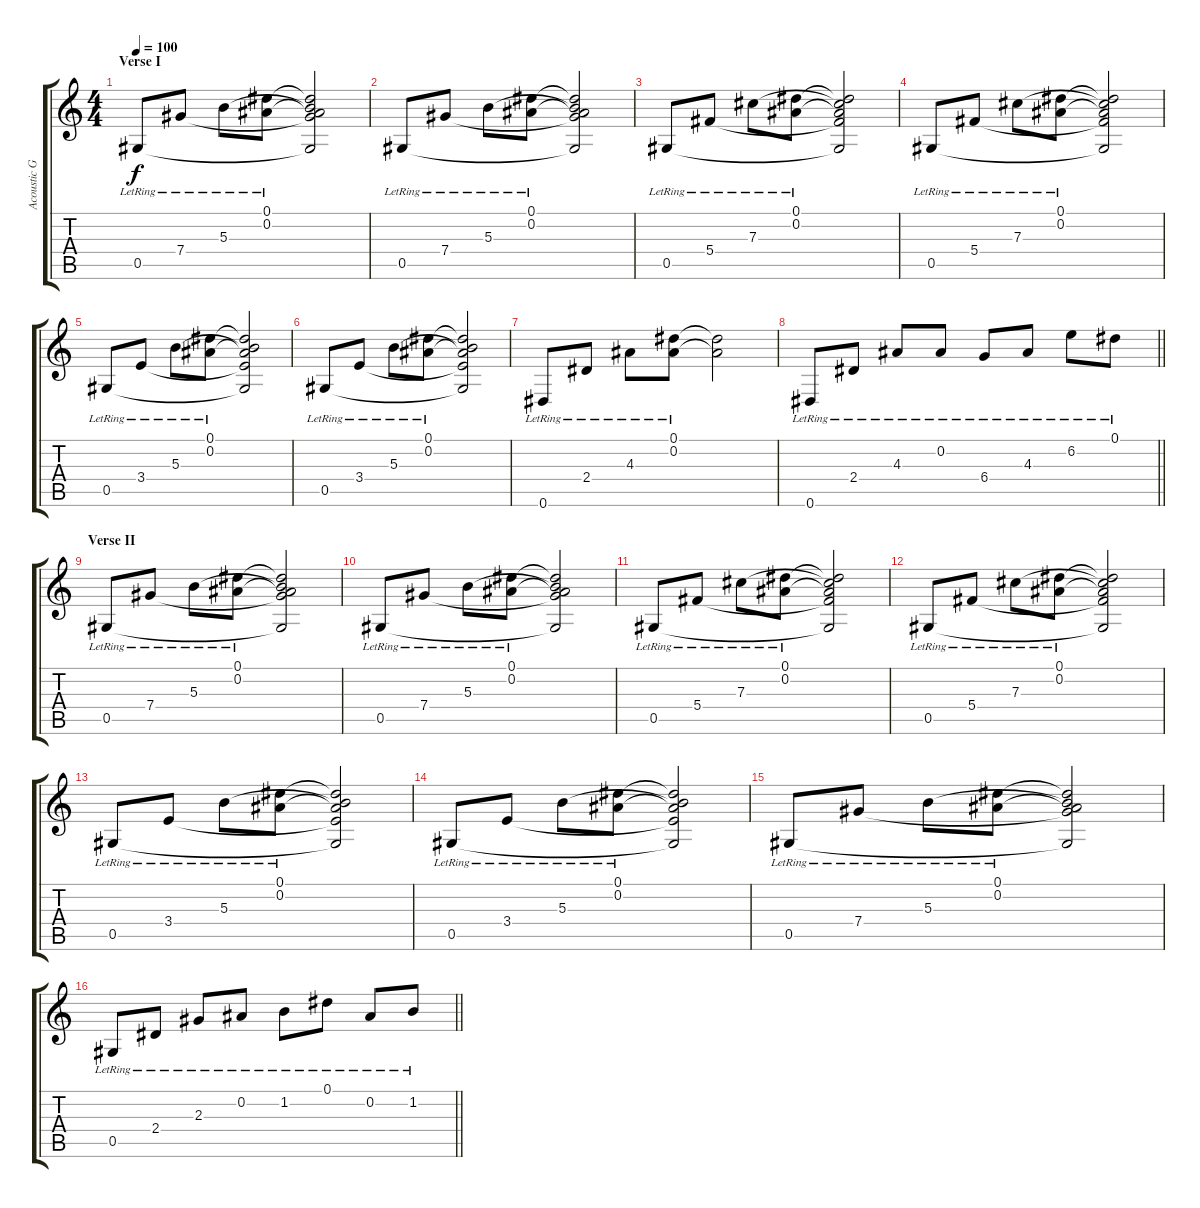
\track ("Acoustic Guitar" "Acoustic G") {instrument acousticguitarsteel}
\staff {score tabs}
\tuning (Eb4 Bb3 Gb3 Db3 Ab2 Eb2) {hide}
\ts (4 4)
\section ("" "Verse I")
\tempo 100
\clef g2
\ks c
0.5{lr}.8{dy f} 7.4{lr}.8 5.3{lr}.8 (0.1{lr} 0.2{lr}).8 (0.1{t} 0.2{t} 5.3{t} 7.4{t} 0.5{t}).2 |
0.5{lr}.8 7.4{lr}.8 5.3{lr}.8 (0.1{lr} 0.2{lr}).8 (0.1{t} 0.2{t} 5.3{t} 7.4{t} 0.5{t}).2 |
0.5{lr}.8 5.4{lr}.8 7.3{lr}.8 (0.1{lr} 0.2{lr}).8 (0.1{t} 0.2{t} 7.3{t} 5.4{t} 0.5{t}).2 |
0.5{lr}.8 5.4{lr}.8 7.3{lr}.8 (0.1{lr} 0.2{lr}).8 (0.1{t} 0.2{t} 7.3{t} 5.4{t} 0.5{t}).2 |
0.5{lr}.8 3.4{lr}.8 5.3{lr}.8 (0.1{lr} 0.2{lr}).8 (0.1{t} 0.2{t} 5.3{t} 3.4{t} 0.5{t}).2 |
0.5{lr}.8 3.4{lr}.8 5.3{lr}.8 (0.1{lr} 0.2{lr}).8 (0.1{t} 0.2{t} 5.3{t} 3.4{t} 0.5{t}).2 |
0.6{lr}.8 2.4{lr}.8 4.3{lr}.8 (0.1{lr} 0.2{lr}).8 (0.1{t} 0.2{t}).2 |
\barLineRight lightlight
0.6{lr}.8 2.4{lr}.8 4.3{lr}.8 0.2{lr}.8 6.4{lr}.8 4.3{lr}.8 6.2{lr}.8 0.1{lr}.8 |
\section ("" "Verse II")
0.5{lr}.8 7.4{lr}.8 5.3{lr}.8 (0.1{lr} 0.2{lr}).8 (0.1{t} 0.2{t} 5.3{t} 7.4{t} 0.5{t}).2 |
0.5{lr}.8 7.4{lr}.8 5.3{lr}.8 (0.1{lr} 0.2{lr}).8 (0.1{t} 0.2{t} 5.3{t} 7.4{t} 0.5{t}).2 |
0.5{lr}.8 5.4{lr}.8 7.3{lr}.8 (0.1{lr} 0.2{lr}).8 (0.1{t} 0.2{t} 7.3{t} 5.4{t} 0.5{t}).2 |
0.5{lr}.8 5.4{lr}.8 7.3{lr}.8 (0.1{lr} 0.2{lr}).8 (0.1{t} 0.2{t} 7.3{t} 5.4{t} 0.5{t}).2 |
0.5{lr}.8 3.4{lr}.8 5.3{lr}.8 (0.1{lr} 0.2{lr}).8 (0.1{t} 0.2{t} 5.3{t} 3.4{t} 0.5{t}).2 |
0.5{lr}.8 3.4{lr}.8 5.3{lr}.8 (0.1{lr} 0.2{lr}).8 (0.1{t} 0.2{t} 5.3{t} 3.4{t} 0.5{t}).2 |
0.5{lr}.8 7.4{lr}.8 5.3{lr}.8 (0.1{lr} 0.2{lr}).8 (0.1{t} 0.2{t} 5.3{t} 7.4{t} 0.5{t}).2 |
\barLineRight lightlight
0.5{lr}.8 2.4{lr}.8 2.3{lr}.8 0.2{lr}.8 1.2{lr}.8 0.1{lr}.8 0.2{lr}.8 1.2{lr}.8
